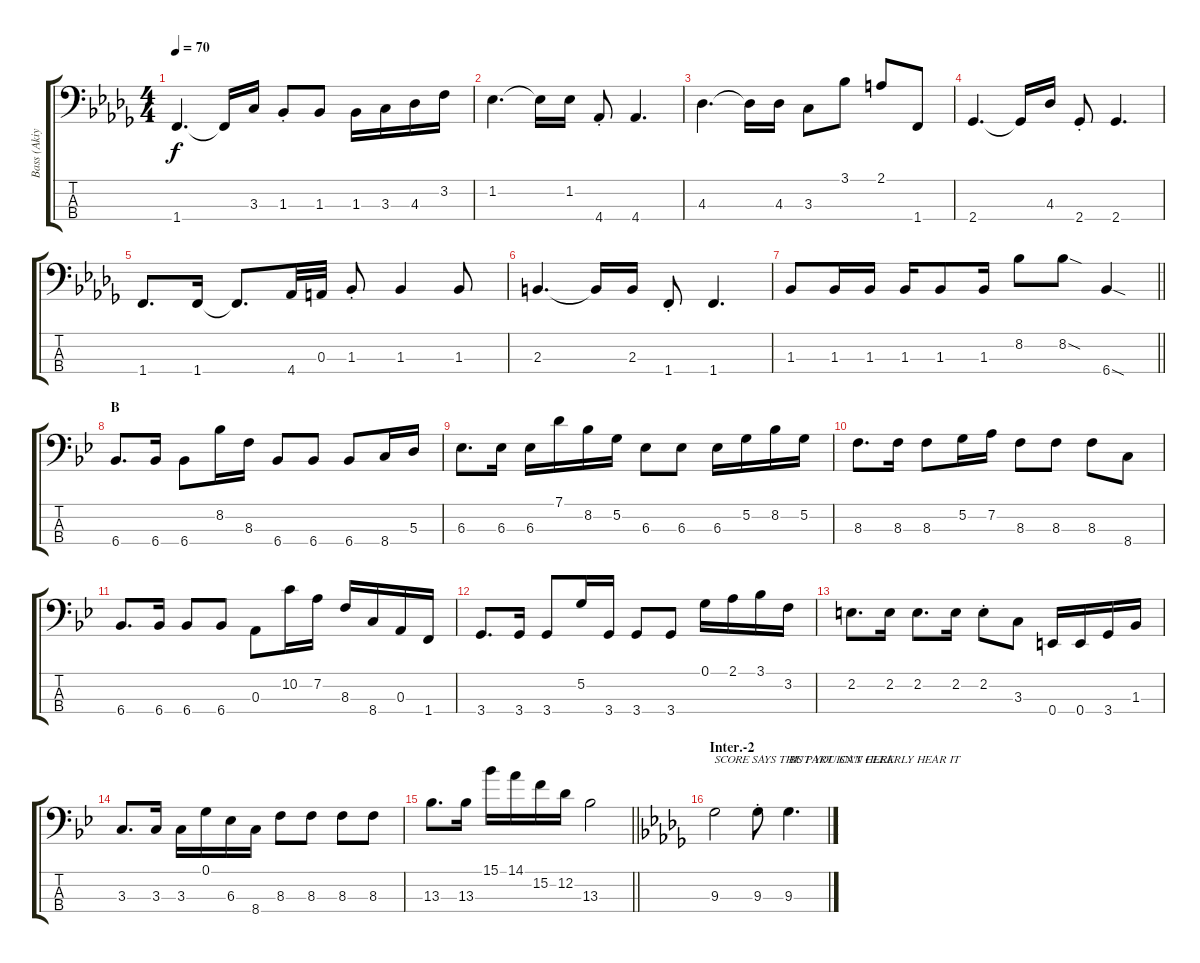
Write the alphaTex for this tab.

\track ("Bass (Akiyama Mio)" "Bass (Akiy") {instrument electricbassfinger}
\staff {score tabs}
\tuning (G2 D2 A1 E1) {hide}
\ts (4 4)
\tempo 70
\clef f4
\ks db
1.4.4{d dy f} 1.4{t}.16 3.3.16 1.3{st}.8 1.3.8 1.3.16 3.3.16 4.3.16 3.2.16 |
1.2.4{d} 1.2{t}.16 1.2.16 4.4{st}.8 4.4.4{d} |
4.3.4{d} 4.3{t}.16 4.3.16 3.3.8 3.1.8 2.1.8 1.4.8 |
2.4.4{d} 2.4{t}.16 4.3.16 2.4{st}.8 2.4.4{d} |
1.4.8{d} 1.4.16 1.4{t}.8{d} 4.4.32 0.3.32 1.3{st}.8 1.3.4 1.3.8 |
2.3.4{d} 2.3{t}.16 2.3.16 1.4{st}.8 1.4.4{d} |
\barLineRight lightlight
1.3.8 1.3.16 1.3.16 1.3.16 1.3.8 1.3.16 8.2.8 8.2{sod}.8 6.4{sod}.4 |
\section ("" "B")
\ks bb
6.4.8{d} 6.4.16 6.4.8 8.2.16 8.3.16 6.4.8 6.4.8 6.4.8 8.4.16 5.3.16 |
6.3.8{d} 6.3.16 6.3.16 7.1.16 8.2.16 5.2.16 6.3.8 6.3.8 6.3.16 5.2.16 8.2.16 5.2.16 |
8.3.8{d} 8.3.16 8.3.8 5.2.16 7.2.16 8.3.8 8.3.8 8.3.8 8.4.8 |
6.4.8{d} 6.4.16 6.4.8 6.4.8 0.3.8 10.2.16 7.2.16 8.3.16 8.4.16 0.3.16 1.4.16 |
3.4.8{d} 3.4.16 3.4.8 5.2.16 3.4.16 3.4.8 3.4.8 0.1.16 2.1.16 3.1.16 3.2.16 |
2.2.8{d} 2.2.16 2.2.8{d} 2.2.16 2.2{st}.8 3.3.8 0.4.16 0.4.16 3.4.16 1.3.16 |
3.3.8{d} 3.3.16 3.3.16 0.1.16 6.3.16 8.4.16 8.3.8 8.3.8 8.3.8 8.3.8 |
\barLineRight lightlight
13.3.8{d} 13.3.16 15.1.16 14.1.16 15.2.16 12.2.16 13.3.2 |
\section ("" "Inter.-2")
\ks db
9.3.2{txt "SCORE SAYS THIS PART ISN'T HERE"} 9.3{st}.8 9.3.4{d txt "BUT YOU CAN CLEARLY HEAR IT"}
